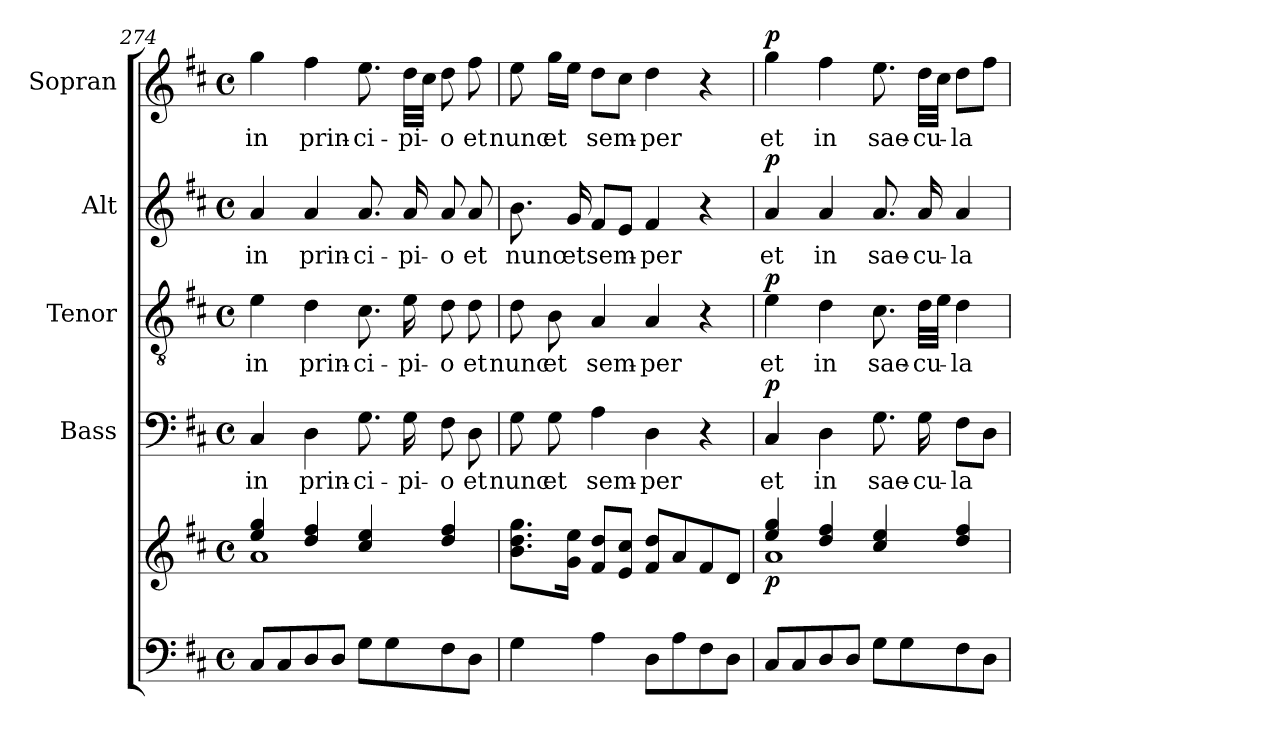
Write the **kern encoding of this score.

**kern	**kern	**dynam	**kern	**text	**dynam	**kern	**text	**dynam	**kern	**text	**dynam	**kern	**text	**dynam
*part5	*part5	*part5	*part4	*part4	*part4	*part3	*part3	*part3	*part2	*part2	*part2	*part1	*part1	*part1
*staff6	*staff5	*staff5/6	*staff4	*staff4	*staff4	*staff3	*staff3	*staff3	*staff2	*staff2	*staff2	*staff1	*staff1	*staff1
*	*	*	*I"Bass	*	*	*I"Tenor	*	*	*I"Alt	*	*	*I"Sopran	*	*
*	*	*	*I'B.	*	*	*I'T.	*	*	*I'A.	*	*	*I'S.	*	*
!!LO:PB:g=z
*clefF4	*clefG2	*	*clefF4	*	*	*clefGv2	*	*	*clefG2	*	*	*clefG2	*	*
*k[f#c#]	*k[f#c#]	*	*k[f#c#]	*	*	*k[f#c#]	*	*	*k[f#c#]	*	*	*k[f#c#]	*	*
*D:	*D:	*	*D:	*	*	*D:	*	*	*D:	*	*	*D:	*	*
*M4/4	*M4/4	*	*M4/4	*	*	*M4/4	*	*	*M4/4	*	*	*M4/4	*	*
*met(c)	*met(c)	*	*met(c)	*	*	*met(c)	*	*	*met(c)	*	*	*met(c)	*	*
=274	=274	=274	=274	=274	=274	=274	=274	=274	=274	=274	=274	=274	=274	=274
*	*^	*	*	*	*	*	*	*	*	*	*	*	*	*
!	!	!	!	!	!LO:LY:b	!	!	!LO:LY:b	!	!	!LO:LY:b	!	!	!LO:LY:b	!
8C#/L	4ee/ 4gg/	1a	.	4C#/	in	.	4e\	in	.	4a/	in	.	4gg\	in	.
8C#/	.	.	.	.	.	.	.	.	.	.	.	.	.	.	.
!	!	!	!	!	!LO:LY:b	!	!	!LO:LY:b	!	!	!LO:LY:b	!	!	!LO:LY:b	!
8D/	4dd/ 4ff#/	.	.	4D\	prin-	.	4d\	prin-	.	4a/	prin-	.	4ff#\	prin-	.
8D/J	.	.	.	.	.	.	.	.	.	.	.	.	.	.	.
!	!	!	!	!	!LO:LY:b	!	!	!LO:LY:b	!	!	!LO:LY:b	!	!	!LO:LY:b	!
8G\L	4cc#/ 4ee/	.	.	8.G\	-ci-	.	8.c#\	-ci-	.	8.a/	-ci-	.	8.ee\	-ci-	.
8G\	.	.	.	.	.	.	.	.	.	.	.	.	.	.	.
!	!	!	!	!	!LO:LY:b	!	!	!LO:LY:b	!	!	!LO:LY:b	!	!	!LO:LY:b	!
.	.	.	.	16G\	-pi-	.	16e\	-pi-	.	16a/	-pi-	.	32dd\LLL	-pi-	.
.	.	.	.	.	.	.	.	.	.	.	.	.	32cc#\JJJ	.	.
!	!	!	!	!	!LO:LY:b	!	!	!LO:LY:b	!	!	!LO:LY:b	!	!	!LO:LY:b	!
8F#\	4dd/ 4ff#/	.	.	8F#\	-o	.	8d\	-o	.	8a/	-o	.	8dd\	-o	.
!	!	!	!	!	!LO:LY:b	!	!	!LO:LY:b	!	!	!LO:LY:b	!	!	!LO:LY:b	!
8D\J	.	.	.	8D\	et	.	8d\	et	.	8a/	et	.	8ff#\	et	.
*	*v	*v	*	*	*	*	*	*	*	*	*	*	*	*	*
=275	=275	=275	=275	=275	=275	=275	=275	=275	=275	=275	=275	=275	=275	=275
!	!	!	!	!LO:LY:b	!	!	!LO:LY:b	!	!	!LO:LY:b	!	!	!LO:LY:b	!
4G\	8.b\ 8.dd\ 8.gg\L	.	8G\	nunc	.	8d\	nunc	.	8.b\	nunc	.	8ee\	nunc	.
!	!	!	!	!LO:LY:b	!	!	!LO:LY:b	!	!	!	!	!	!LO:LY:b	!
.	.	.	8G\	et	.	8B\	et	.	.	.	.	16gg\LL	et	.
!	!	!	!	!	!	!	!	!	!	!LO:LY:b	!	!	!	!
.	16g\ 16ee\Jk	.	.	.	.	.	.	.	16g/	et	.	16ee\JJ	.	.
!	!	!	!	!LO:LY:b	!	!	!LO:LY:b	!	!	!LO:LY:b	!	!	!LO:LY:b	!
4A\	8f#/ 8dd/L	.	4A\	sem-	.	4A/	sem-	.	8f#/L	sem-	.	8dd\L	sem-	.
.	8e/ 8cc#/J	.	.	.	.	.	.	.	8e/J	.	.	8cc#\J	.	.
!	!	!	!	!LO:LY:b	!	!	!LO:LY:b	!	!	!LO:LY:b	!	!	!LO:LY:b	!
8D\L	8f#/ 8dd/L	.	4D\	-per	.	4A/	-per	.	4f#/	-per	.	4dd\	-per	.
8A\	8a/	.	.	.	.	.	.	.	.	.	.	.	.	.
8F#\	8f#/	.	4r	.	.	4r	.	.	4r	.	.	4r	.	.
8D\J	8d/J	.	.	.	.	.	.	.	.	.	.	.	.	.
=276	=276	=276	=276	=276	=276	=276	=276	=276	=276	=276	=276	=276	=276	=276
*	*^	*	*	*	*	*	*	*	*	*	*	*	*	*
!	!	!	!LO:DY:b	!	!LO:LY:b	!LO:DY:a	!	!LO:LY:b	!LO:DY:a	!	!LO:LY:b	!LO:DY:a	!	!LO:LY:b	!LO:DY:a
8C#/L	4ee/ 4gg/	1a	p	4C#/	et	p	4e\	et	p	4a/	et	p	4gg\	et	p
8C#/	.	.	.	.	.	.	.	.	.	.	.	.	.	.	.
!	!	!	!	!	!LO:LY:b	!	!	!LO:LY:b	!	!	!LO:LY:b	!	!	!LO:LY:b	!
8D/	4dd/ 4ff#/	.	.	4D\	in	.	4d\	in	.	4a/	in	.	4ff#\	in	.
8D/J	.	.	.	.	.	.	.	.	.	.	.	.	.	.	.
!	!	!	!	!	!LO:LY:b	!	!	!LO:LY:b	!	!	!LO:LY:b	!	!	!LO:LY:b	!
8G\L	4cc#/ 4ee/	.	.	8.G\	sae-	.	8.c#\	sae-	.	8.a/	sae-	.	8.ee\	sae-	.
8G\	.	.	.	.	.	.	.	.	.	.	.	.	.	.	.
!	!	!	!	!	!LO:LY:b	!	!	!LO:LY:b	!	!	!LO:LY:b	!	!	!LO:LY:b	!
.	.	.	.	16G\	-cu-	.	32d\LLL	-cu-	.	16a/	-cu-	.	32dd\LLL	-cu-	.
.	.	.	.	.	.	.	32e\JJJ	.	.	.	.	.	32cc#\JJJ	.	.
!	!	!	!	!	!LO:LY:b	!	!	!LO:LY:b	!	!	!LO:LY:b	!	!	!LO:LY:b	!
8F#\	4dd/ 4ff#/	.	.	8F#\L	-la	.	4d\	-la	.	4a/	-la	.	8dd\L	-la	.
8D\J	.	.	.	8D\J	.	.	.	.	.	.	.	.	8ff#\J	.	.
*	*v	*v	*	*	*	*	*	*	*	*	*	*	*	*	*
=	=	=	=	=	=	=	=	=	=	=	=	=	=	=
*-	*-	*-	*-	*-	*-	*-	*-	*-	*-	*-	*-	*-	*-	*-
